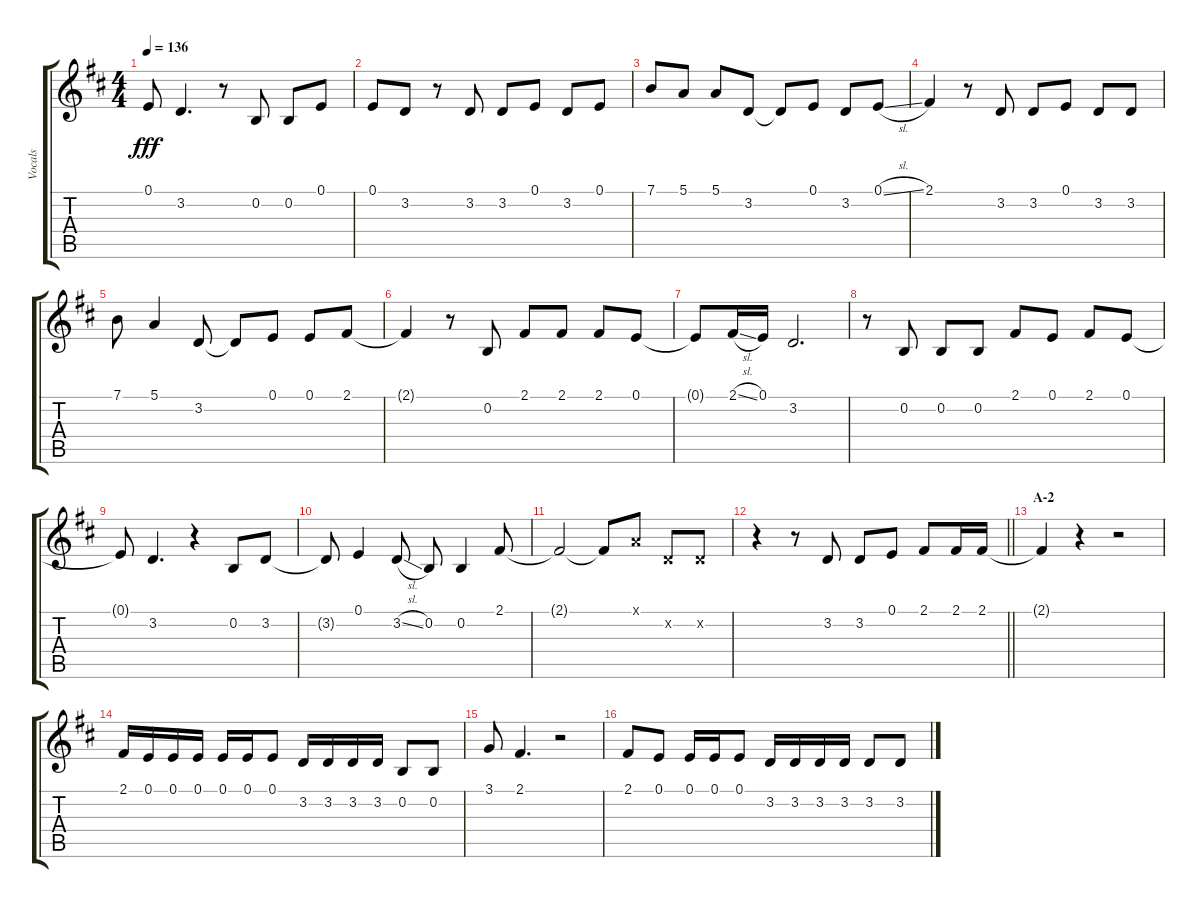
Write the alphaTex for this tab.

\track ("Vocals" "Vocals") {instrument voiceoohs}
\staff {score tabs}
\tuning (E4 B3 G3 D3 A2 E2) {hide}
\ts (4 4)
\tempo 136
\clef g2
\ks d
0.1{t}.8{dy fff} 3.2.4{d} r.8 0.2.8 0.2.8 0.1.8 |
0.1.8 3.2.8 r.8 3.2.8 3.2.8 0.1.8 3.2.8 0.1.8 |
7.1.8 5.1.8 5.1.8 3.2.8 3.2{t}.8 0.1.8 3.2.8 0.1{sl}.8 |
2.1.4 r.8 3.2.8 3.2.8 0.1.8 3.2.8 3.2.8 |
7.1.8 5.1.4 3.2.8 3.2{t}.8 0.1.8 0.1.8 2.1.8 |
2.1{t}.4 r.8 0.2.8 2.1.8 2.1.8 2.1.8 0.1.8 |
0.1{t}.8 2.1{sl}.16 0.1.16 3.2.2{d} |
r.8 0.2.8 0.2.8 0.2.8 2.1.8 0.1.8 2.1.8 0.1.8 |
0.1{t}.8 3.2.4{d} r.4 0.2.8 3.2.8 |
3.2{t}.8 0.1.4 3.2{sl}.8 0.2.8 0.2.4 2.1.8 |
2.1{t}.2 2.1{t}.8 5.1{x}.8 3.2{x}.8 3.2{x}.8 |
\barLineRight lightlight
r.4 r.8 3.2.8 3.2.8 0.1.8 2.1.8 2.1.16 2.1.16 |
\section ("" "A-2")
2.1{t}.4 r.4 r.2 |
2.1.16 0.1.16 0.1.16 0.1.16 0.1.16 0.1.16 0.1.8 3.2.16 3.2.16 3.2.16 3.2.16 0.2.8 0.2.8 |
3.1.8 2.1.4{d} r.2 |
2.1.8 0.1.8 0.1.16 0.1.16 0.1.8 3.2.16 3.2.16 3.2.16 3.2.16 3.2.8 3.2.8
